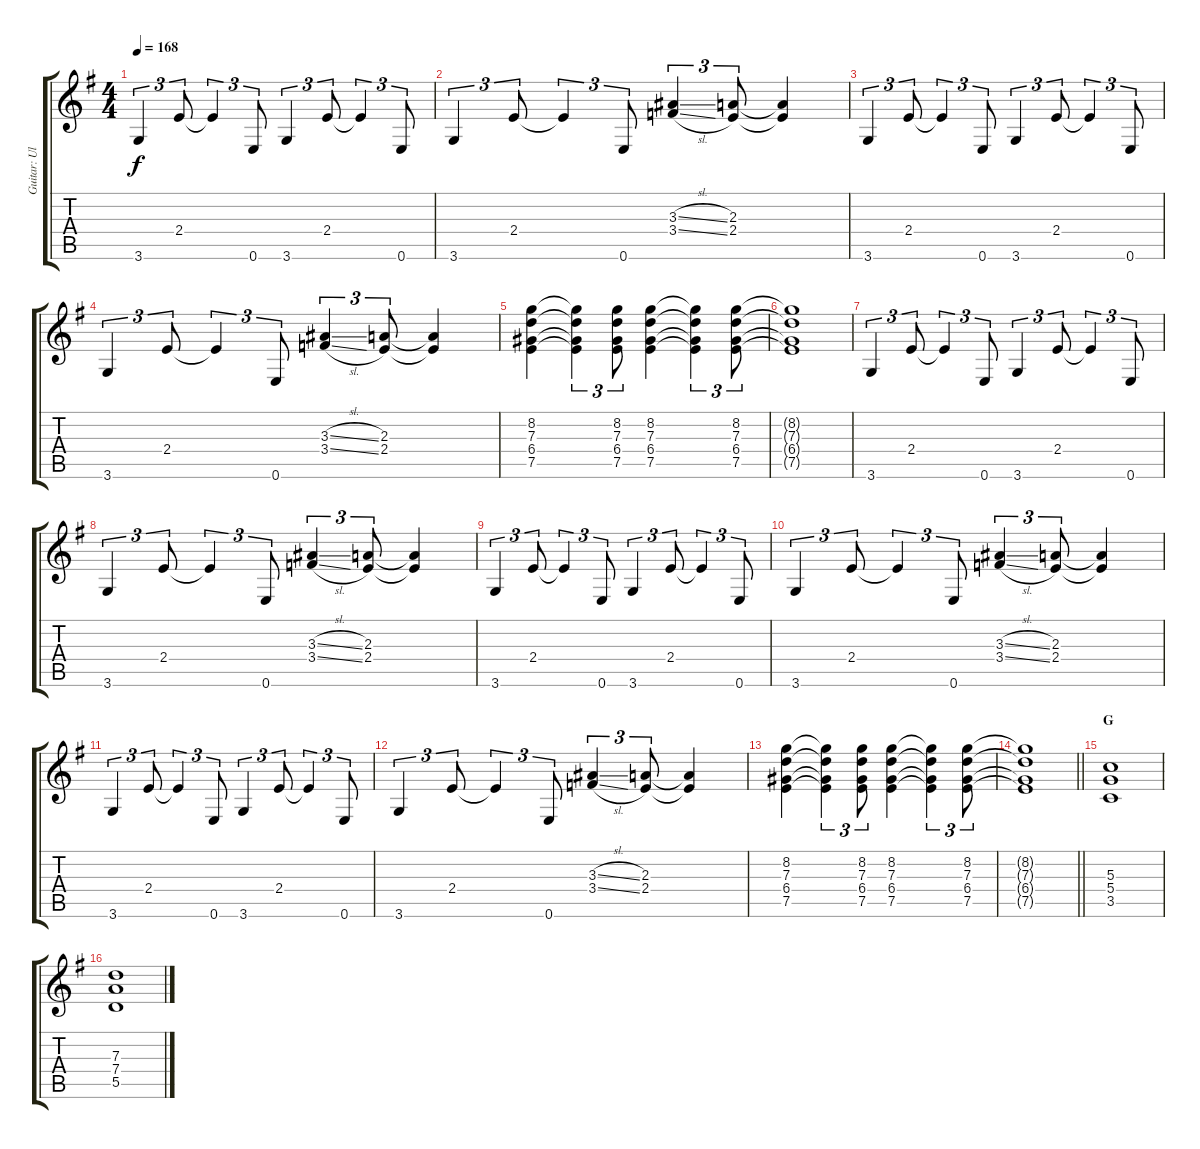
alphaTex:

\track ("Guitar: Ulrich" "Guitar: Ul") {instrument distortionguitar}
\staff {score tabs}
\tuning (E4 B3 G3 D3 A2 E2) {hide}
\ts (4 4)
\tempo 168
\clef g2
\ks g
3.6.4{tu (3 2) dy f} 2.4.8{tu (3 2)} 2.4{t}.4{tu (3 2)} 0.6.8{tu (3 2)} 3.6.4{tu (3 2)} 2.4.8{tu (3 2)} 2.4{t}.4{tu (3 2)} 0.6.8{tu (3 2)} |
3.6.4{tu (3 2)} 2.4.8{tu (3 2)} 2.4{t}.4{tu (3 2)} 0.6.8{tu (3 2)} (3.3{sl} 3.4{sl}).4{tu (3 2)} (2.3 2.4).8{tu (3 2)} (2.3{t} 2.4{t}).4 |
3.6.4{tu (3 2)} 2.4.8{tu (3 2)} 2.4{t}.4{tu (3 2)} 0.6.8{tu (3 2)} 3.6.4{tu (3 2)} 2.4.8{tu (3 2)} 2.4{t}.4{tu (3 2)} 0.6.8{tu (3 2)} |
3.6.4{tu (3 2)} 2.4.8{tu (3 2)} 2.4{t}.4{tu (3 2)} 0.6.8{tu (3 2)} (3.3{sl} 3.4{sl}).4{tu (3 2)} (2.3 2.4).8{tu (3 2)} (2.3{t} 2.4{t}).4 |
(8.2 7.3 6.4 7.5).4 (8.2{t} 7.3{t} 6.4{t} 7.5{t}).4{tu (3 2)} (8.2 7.3 6.4 7.5).8{tu (3 2)} (8.2 7.3 6.4 7.5).4 (8.2{t} 7.3{t} 6.4{t} 7.5{t}).4{tu (3 2)} (8.2 7.3 6.4 7.5).8{tu (3 2)} |
(8.2{t} 7.3{t} 6.4{t} 7.5{t}).1 |
3.6.4{tu (3 2)} 2.4.8{tu (3 2)} 2.4{t}.4{tu (3 2)} 0.6.8{tu (3 2)} 3.6.4{tu (3 2)} 2.4.8{tu (3 2)} 2.4{t}.4{tu (3 2)} 0.6.8{tu (3 2)} |
3.6.4{tu (3 2)} 2.4.8{tu (3 2)} 2.4{t}.4{tu (3 2)} 0.6.8{tu (3 2)} (3.3{sl} 3.4{sl}).4{tu (3 2)} (2.3 2.4).8{tu (3 2)} (2.3{t} 2.4{t}).4 |
3.6.4{tu (3 2)} 2.4.8{tu (3 2)} 2.4{t}.4{tu (3 2)} 0.6.8{tu (3 2)} 3.6.4{tu (3 2)} 2.4.8{tu (3 2)} 2.4{t}.4{tu (3 2)} 0.6.8{tu (3 2)} |
3.6.4{tu (3 2)} 2.4.8{tu (3 2)} 2.4{t}.4{tu (3 2)} 0.6.8{tu (3 2)} (3.3{sl} 3.4{sl}).4{tu (3 2)} (2.3 2.4).8{tu (3 2)} (2.3{t} 2.4{t}).4 |
3.6.4{tu (3 2)} 2.4.8{tu (3 2)} 2.4{t}.4{tu (3 2)} 0.6.8{tu (3 2)} 3.6.4{tu (3 2)} 2.4.8{tu (3 2)} 2.4{t}.4{tu (3 2)} 0.6.8{tu (3 2)} |
3.6.4{tu (3 2)} 2.4.8{tu (3 2)} 2.4{t}.4{tu (3 2)} 0.6.8{tu (3 2)} (3.3{sl} 3.4{sl}).4{tu (3 2)} (2.3 2.4).8{tu (3 2)} (2.3{t} 2.4{t}).4 |
(8.2 7.3 6.4 7.5).4 (8.2{t} 7.3{t} 6.4{t} 7.5{t}).4{tu (3 2)} (8.2 7.3 6.4 7.5).8{tu (3 2)} (8.2 7.3 6.4 7.5).4 (8.2{t} 7.3{t} 6.4{t} 7.5{t}).4{tu (3 2)} (8.2 7.3 6.4 7.5).8{tu (3 2)} |
\barLineRight lightlight
(8.2{t} 7.3{t} 6.4{t} 7.5{t}).1 |
\section ("" "G")
(5.3 5.4 3.5).1 |
(7.3 7.4 5.5).1
